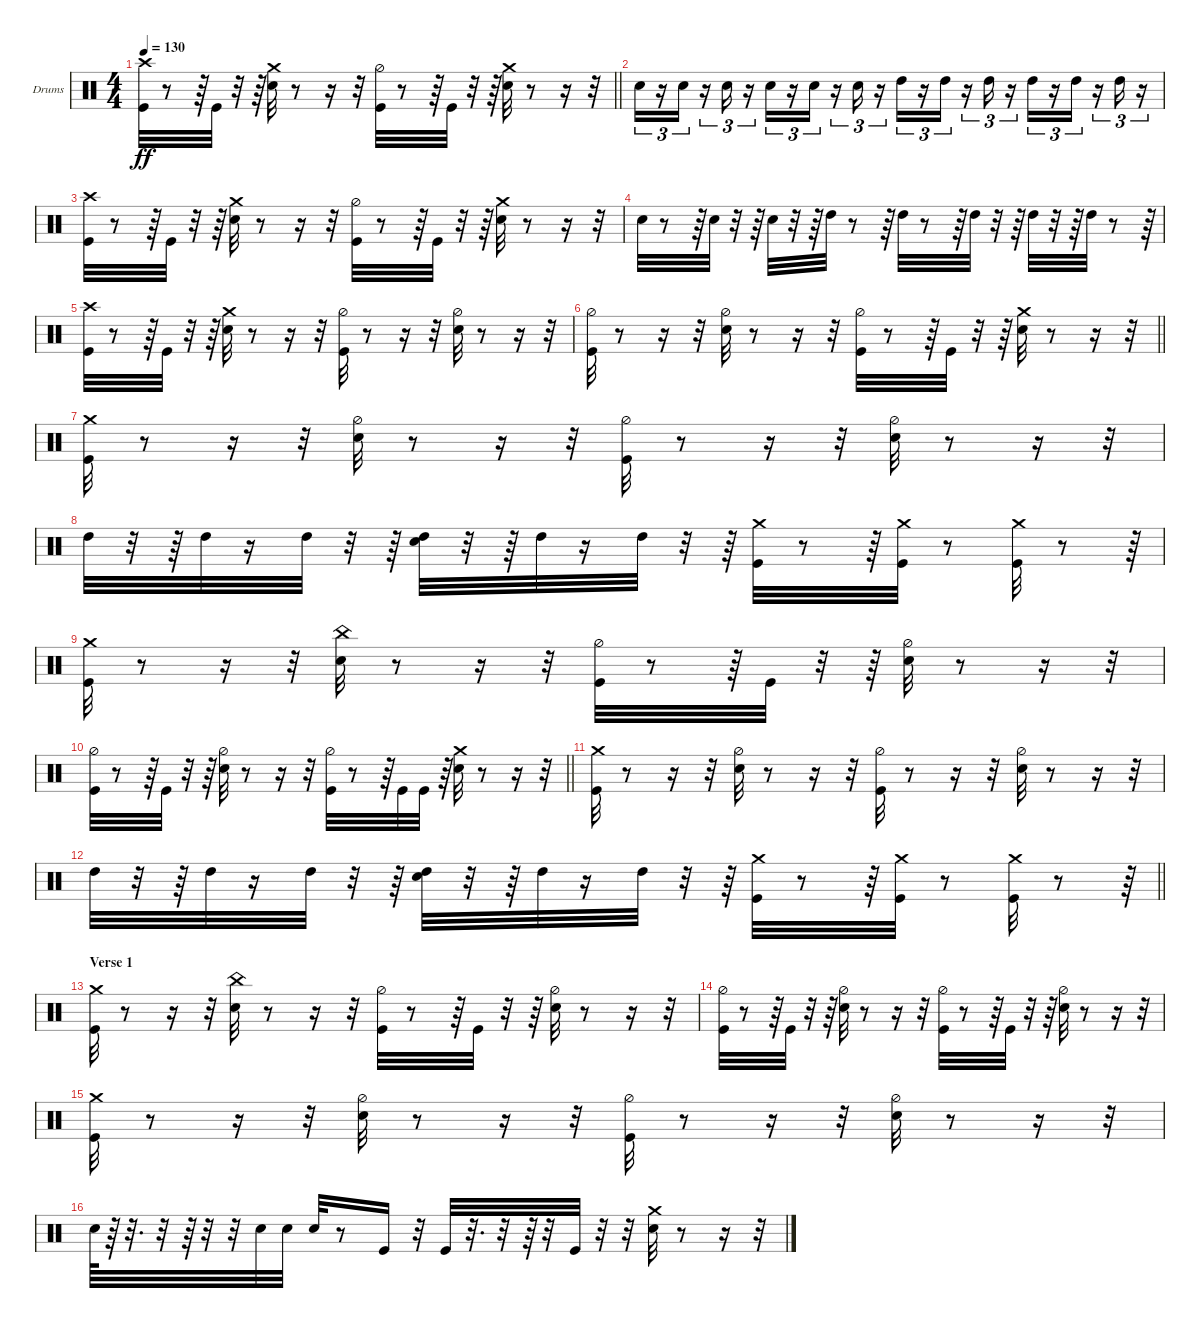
\bracketExtendMode groupsimilarinstruments
\firstSystemTrackNameOrientation horizontal
\otherSystemsTrackNameOrientation horizontal
\track ("Drumkit" "Drums") {instrument percussion}
\staff {score}
\articulation defaults
\ts (4 4)
\tempo 130
\clef neutral
\barLineRight lightlight
\ks c
("Kick (hit)" "Crash high (hit)").32{dy ff} r.8 r.64 "Kick (hit)".32 r.32 r.64 ("Snare (hit) 2" "Crash medium (hit)").32 r.8 r.16 r.32 ("Kick (hit)" "Hi-Hat (half)").32 r.8 r.64 "Kick (hit)".32 r.32 r.64 ("Snare (hit) 2" "Crash medium (hit)").32 r.8 r.16 r.32 |
"Snare (hit) 2".16{tu (3 2)} r.16{tu (3 2)} "Snare (hit) 2".16{tu (3 2)} r.16{tu (3 2)} "Snare (hit) 2".16{tu (3 2)} r.16{tu (3 2)} "Snare (hit) 2".16{tu (3 2)} r.16{tu (3 2)} "Snare (hit) 2".16{tu (3 2)} r.16{tu (3 2)} "Snare (hit) 2".16{tu (3 2)} r.16{tu (3 2)} "High Tom (hit)".16{tu (3 2)} r.16{tu (3 2)} "High Tom (hit)".16{tu (3 2)} r.16{tu (3 2)} "High Tom (hit)".16{tu (3 2)} r.16{tu (3 2)} "High Tom (hit)".16{tu (3 2)} r.16{tu (3 2)} "High Tom (hit)".16{tu (3 2)} r.16{tu (3 2)} "High Tom (hit)".16{tu (3 2)} r.16{tu (3 2)} |
("Kick (hit)" "Crash high (hit)").32 r.8 r.64 "Kick (hit)".32 r.32 r.64 ("Snare (hit) 2" "Crash medium (hit)").32 r.8 r.16 r.32 ("Kick (hit)" "Hi-Hat (half)").32 r.8 r.64 "Kick (hit)".32 r.32 r.64 ("Snare (hit) 2" "Crash medium (hit)").32 r.8 r.16 r.32 |
"Snare (hit) 2".32 r.8 r.64 "Snare (hit) 2".32 r.32 r.64 "Snare (hit) 2".32 r.32 r.64 "High Tom (hit)".32 r.8 r.64 "High Tom (hit)".32 r.8 r.64 "High Tom (hit)".32 r.32 r.64 "High Tom (hit)".32 r.32 r.64 "High Tom (hit)".32 r.8 r.64 |
("Kick (hit)" "Crash high (hit)").32 r.8 r.64 "Kick (hit)".32 r.32 r.64 ("Snare (hit) 2" "Crash medium (hit)").32 r.8 r.16 r.32 ("Kick (hit)" "Hi-Hat (half)").32 r.8 r.16 r.32 ("Snare (hit) 2" "Hi-Hat (half)").32 r.8 r.16 r.32 |
\barLineRight lightlight
("Kick (hit)" "Hi-Hat (half)").32 r.8 r.16 r.32 ("Snare (hit) 2" "Hi-Hat (half)").32 r.8 r.16 r.32 ("Kick (hit)" "Hi-Hat (half)").32 r.8 r.64 "Kick (hit)".32 r.32 r.64 ("Snare (hit) 2" "Crash medium (hit)").32 r.8 r.16 r.32 |
("Kick (hit)" "Crash medium (hit)").32 r.8 r.16 r.32 ("Hi-Hat (half)" "Snare (hit) 2").32 r.8 r.16 r.32 ("Kick (hit)" "Hi-Hat (half)").32 r.8 r.16 r.32 ("Snare (hit) 2" "Hi-Hat (half)").32 r.8 r.16 r.32 |
"High Tom (hit)".32 r.32 r.64 "High Tom (hit)".32 r.16 "High Tom (hit)".32 r.32 r.64 ("Snare (hit) 2" "High Tom (hit)").32 r.32 r.64 "High Tom (hit)".32 r.16 "High Tom (hit)".32 r.32 r.64 ("Kick (hit)" "Crash medium (hit)").32 r.8 r.64 ("Kick (hit)" "Crash medium (hit)").32 r.8 ("Kick (hit)" "Crash medium (hit)").32 r.8 r.64 |
("Kick (hit)" "Crash medium (hit)").32 r.8 r.16 r.32 ("Snare (hit) 2" "China (hit)").32 r.8 r.16 r.32 ("Kick (hit)" "Hi-Hat (half)").32 r.8 r.64 "Kick (hit)".32 r.32 r.64 ("Snare (hit) 2" "Hi-Hat (half)").32 r.8 r.16 r.32 |
\barLineRight lightlight
("Kick (hit)" "Hi-Hat (half)").32 r.8 r.64 "Kick (hit)".32 r.32 r.64 ("Snare (hit) 2" "Hi-Hat (half)").32 r.8 r.16 r.32 ("Kick (hit)" "Hi-Hat (half)").32 r.8 r.64 "Kick (hit)".32 "Kick (hit)".32 r.64 ("Snare (hit) 2" "Crash medium (hit)").32 r.8 r.16 r.32 |
("Kick (hit)" "Crash medium (hit)").32 r.8 r.16 r.32 ("Hi-Hat (half)" "Snare (hit) 2").32 r.8 r.16 r.32 ("Kick (hit)" "Hi-Hat (half)").32 r.8 r.16 r.32 ("Snare (hit) 2" "Hi-Hat (half)").32 r.8 r.16 r.32 |
\barLineRight lightlight "High Tom (hit)".32
r.32 r.64 "High Tom (hit)".32 r.16 "High Tom (hit)".32 r.32 r.64 ("Snare (hit) 2" "High Tom (hit)").32 r.32 r.64 "High Tom (hit)".32 r.16 "High Tom (hit)".32 r.32 r.64 ("Kick (hit)" "Crash medium (hit)").32 r.8 r.64 ("Kick (hit)" "Crash medium (hit)").32 r.8 ("Kick (hit)" "Crash medium (hit)").32 r.8 r.64 |
\section ("" "Verse 1")
("Kick (hit)" "Crash medium (hit)").32 r.8 r.16 r.32 ("Snare (hit) 2" "China (hit)").32 r.8 r.16 r.32 ("Kick (hit)" "Hi-Hat (half)").32 r.8 r.64 "Kick (hit)".32 r.32 r.64 ("Snare (hit) 2" "Hi-Hat (half)").32 r.8 r.16 r.32 |
("Kick (hit)" "Hi-Hat (half)").32 r.8 r.64 "Kick (hit)".32 r.32 r.64 ("Snare (hit) 2" "Hi-Hat (half)").32 r.8 r.16 r.32 ("Kick (hit)" "Hi-Hat (half)").32 r.8 r.64 "Kick (hit)".32 r.32 r.64 ("Snare (hit) 2" "Hi-Hat (half)").32 r.8 r.16 r.32 |
("Kick (hit)" "Crash medium (hit)").32 r.8 r.16 r.32 ("Hi-Hat (half)" "Snare (hit) 2").32 r.8 r.16 r.32 ("Kick (hit)" "Hi-Hat (half)").32 r.8 r.16 r.32 ("Snare (hit) 2" "Hi-Hat (half)").32 r.8 r.16 r.32 |
"Snare (hit) 2".64 r.64 r.32{d} r.32 r.64 r.32 r.32 "Snare (hit) 2".32 "Snare (hit) 2".32 "Snare (hit) 2".32 r.8 "Kick (hit)".16 r.32 "Kick (hit)".32 r.32{d} r.32 r.64 r.32 "Kick (hit)".32 r.32 r.32 ("Crash medium (hit)" "Snare (hit) 2").32 r.8 r.16 r.32
